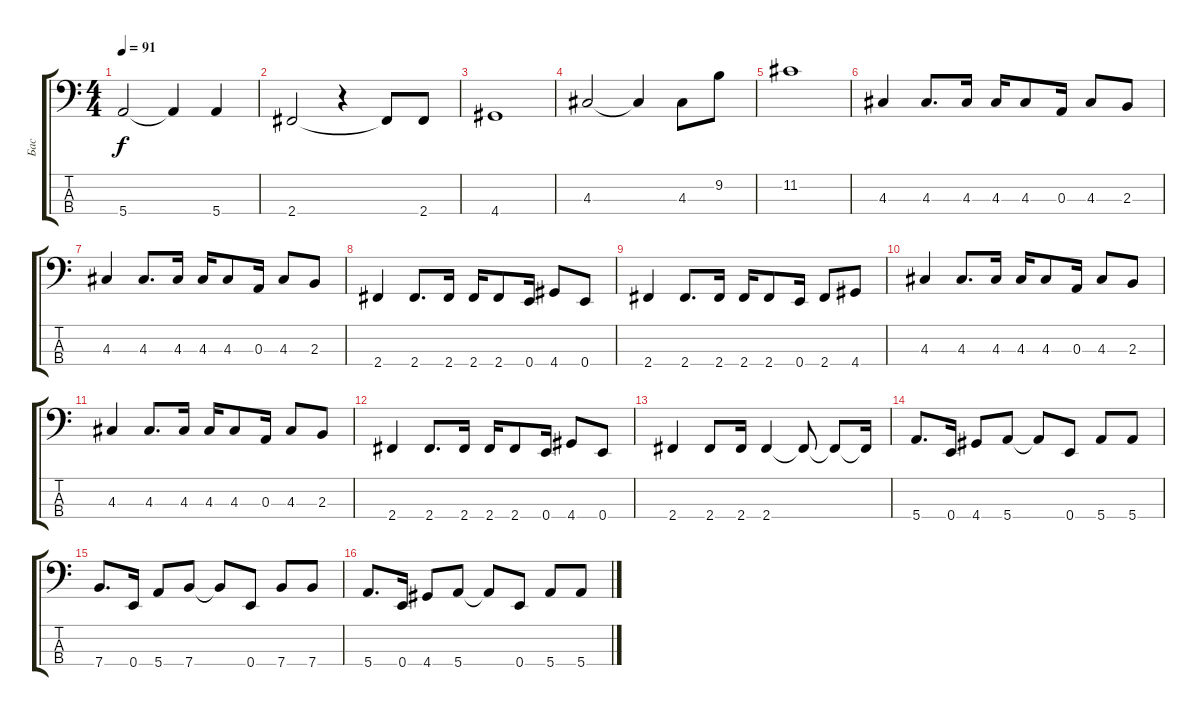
\track ("Бас" "Бас") {instrument electricbassfinger}
\staff {score tabs}
\tuning (G2 D2 A1 E1) {hide}
\ts (4 4)
\tempo 91
\clef f4
\ks c
5.4.2{dy f} 5.4{t}.4 5.4.4 |
2.4.2 r.4 2.4{t}.8 2.4.8 |
4.4.1 |
4.3.2 4.3{t}.4 4.3.8 9.2.8 |
11.2.1 |
4.3.4 4.3.8{d} 4.3.16 4.3.16 4.3.8 0.3.16 4.3.8 2.3.8 |
4.3.4 4.3.8{d} 4.3.16 4.3.16 4.3.8 0.3.16 4.3.8 2.3.8 |
2.4.4 2.4.8{d} 2.4.16 2.4.16 2.4.8 0.4.16 4.4.8 0.4.8 |
2.4.4 2.4.8{d} 2.4.16 2.4.16 2.4.8 0.4.16 2.4.8 4.4.8 |
4.3.4 4.3.8{d} 4.3.16 4.3.16 4.3.8 0.3.16 4.3.8 2.3.8 |
4.3.4 4.3.8{d} 4.3.16 4.3.16 4.3.8 0.3.16 4.3.8 2.3.8 |
2.4.4 2.4.8{d} 2.4.16 2.4.16 2.4.8 0.4.16 4.4.8 0.4.8 |
2.4.4 2.4.8 2.4.16 2.4.4 2.4{t}.8 2.4{t}.8 2.4{t}.16 |
5.4.8{d} 0.4.16 4.4.8 5.4.8 5.4{t}.8 0.4.8 5.4.8 5.4.8 |
7.4.8{d} 0.4.16 5.4.8 7.4.8 7.4{t}.8 0.4.8 7.4.8 7.4.8 |
5.4.8{d} 0.4.16 4.4.8 5.4.8 5.4{t}.8 0.4.8 5.4.8 5.4.8
